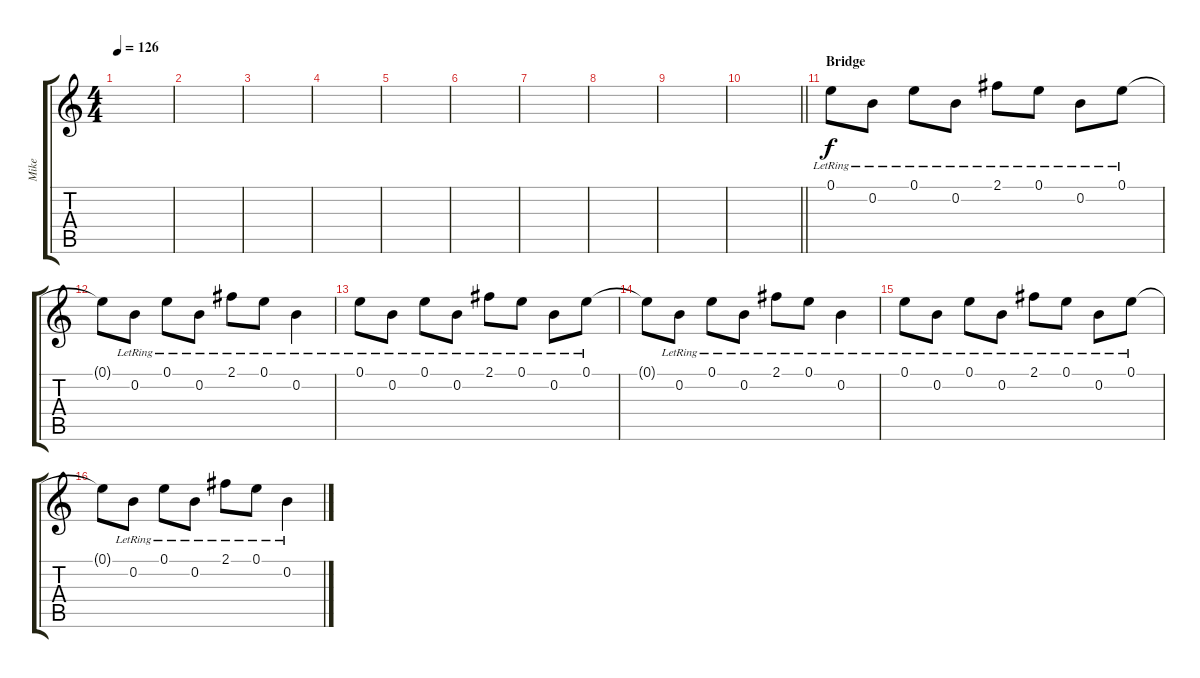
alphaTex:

\track ("Mike" "Mike") {instrument electricguitarclean}
\staff {score tabs}
\tuning (E4 B3 G3 D3 A2 E2) {hide}
\ts (4 4)
\tempo 126
\clef g2
\ks c
|
|
|
|
|
|
|
|
|
\barLineRight lightlight
|
\section ("" "Bridge")
0.1{lr}.8 0.2{lr}.8 0.1{lr}.8 0.2{lr}.8 2.1{lr}.8 0.1{lr}.8 0.2{lr}.8 0.1{lr}.8 |
0.1{t}.8 0.2{lr}.8 0.1{lr}.8 0.2{lr}.8 2.1{lr}.8 0.1{lr}.8 0.2{lr}.4 |
0.1{lr}.8 0.2{lr}.8 0.1{lr}.8 0.2{lr}.8 2.1{lr}.8 0.1{lr}.8 0.2{lr}.8 0.1{lr}.8 |
0.1{t}.8 0.2{lr}.8 0.1{lr}.8 0.2{lr}.8 2.1{lr}.8 0.1{lr}.8 0.2{lr}.4 |
0.1{lr}.8 0.2{lr}.8 0.1{lr}.8 0.2{lr}.8 2.1{lr}.8 0.1{lr}.8 0.2{lr}.8 0.1{lr}.8 |
0.1{t}.8 0.2{lr}.8 0.1{lr}.8 0.2{lr}.8 2.1{lr}.8 0.1{lr}.8 0.2{lr}.4
